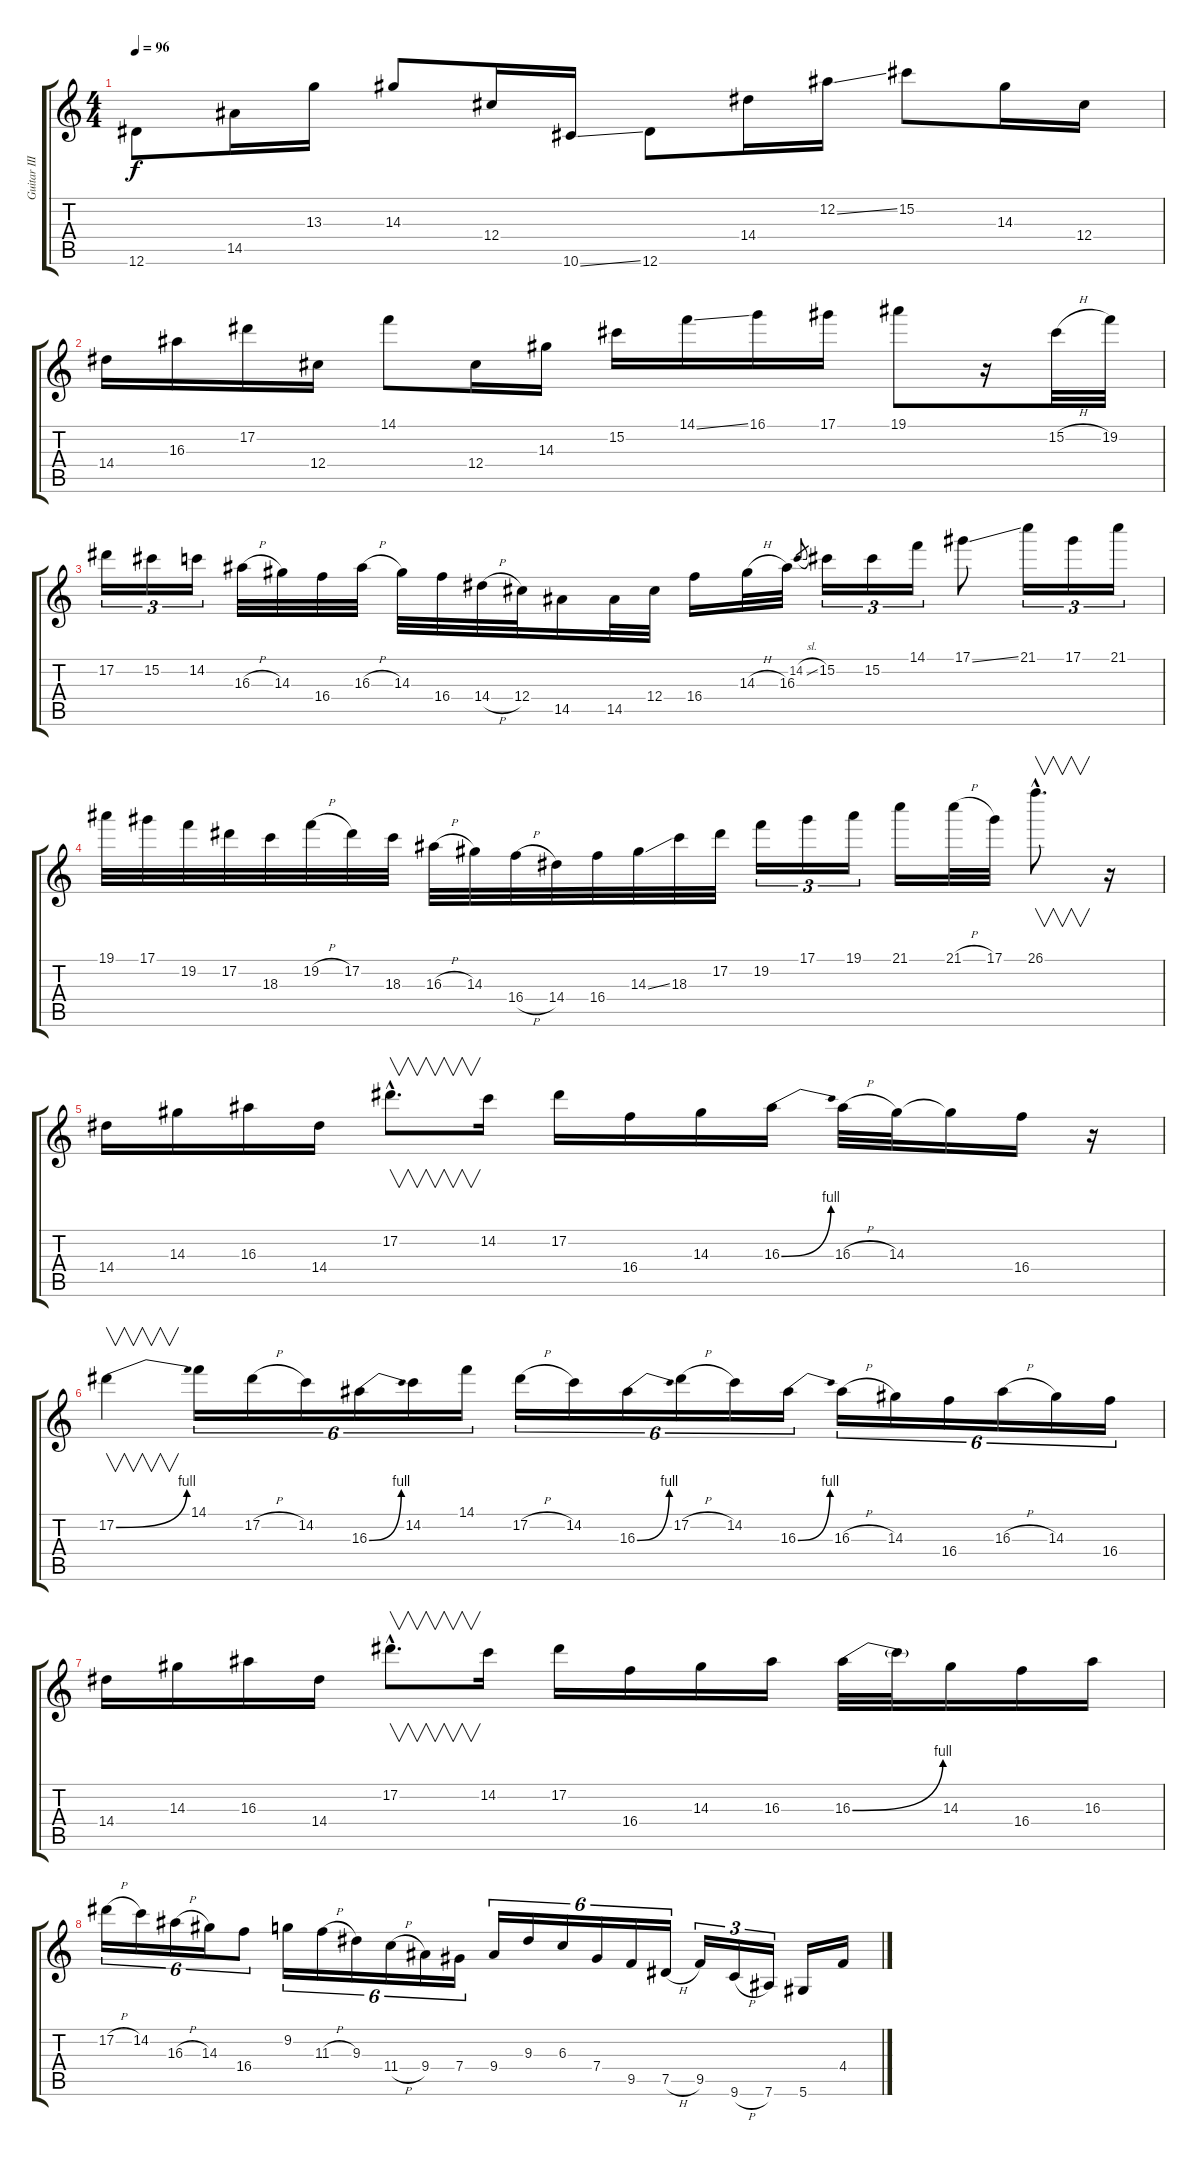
\track ("Guitar III" "Guitar III") {instrument electricguitarclean}
\staff {score tabs}
\tuning (Eb4 Bb3 Gb3 Db3 Ab2 Eb2) {hide}
\ts (4 4)
\tempo 96
\clef g2
\ks c
12.6.8{dy f} 14.5.16 13.3.16 14.3.8 12.4.16 10.6{ss}.16 12.6.8 14.4.16 12.2{ss}.16 15.2.8 14.3.16 12.4.16 |
14.4.16 16.3.16 17.2.16 12.4.16 14.1.8 12.4.16 14.3.16 15.2.16 14.1{ss}.16 16.1.16 17.1.16 19.1.8 r.16 15.2{h}.32 19.2.32 |
17.2.16{tu (3 2)} 15.2.16{tu (3 2)} 14.2.16{tu (3 2)} 16.3{h}.32 14.3.32 16.4.32 16.3{h}.32 14.3.32 16.4.32 14.4{h}.32 12.4.32 14.5.16 14.5.32 12.4.32 16.4.16 14.3{h}.32 16.3.32 14.2{sl}.8{gr} 15.2.16{tu (3 2)} 15.2.16{tu (3 2)} 14.1.16{tu (3 2)} 17.1{ss}.8 21.1.16{tu (3 2)} 17.1.16{tu (3 2)} 21.1.16{tu (3 2)} |
19.1.32 17.1.32 19.2.32 17.2.32 18.3.32 19.2{h}.32 17.2.32 18.3.32 16.3{h}.32 14.3.32 16.4{h}.32 14.4.32 16.4.32 14.3{ss}.32 18.3.32 17.2.32 19.2.16{tu (3 2)} 17.1.16{tu (3 2)} 19.1.16{tu (3 2)} 21.1.16 21.1{h}.32 17.1.32 26.1{hac}.8{v d} r.16 |
14.4.16 14.3.16 16.3.16 14.4.16 17.2{hac}.8{v d} 14.2.16 17.2.16 16.4.16 14.3.16 16.3{be (bend 0 0 60 4)}.16 16.3{h}.32 14.3.32 14.3{t}.16 16.4.16 r.16 |
17.2{be (bend 0 0 60 4)}.4{v} 14.1.16{tu (6 4)} 17.2{h}.16{tu (6 4)} 14.2.16{tu (6 4)} 16.3{be (bend 0 0 60 4)}.16{tu (6 4)} 14.2.16{tu (6 4)} 14.1.16{tu (6 4)} 17.2{h}.16{tu (6 4)} 14.2.16{tu (6 4)} 16.3{be (bend 0 0 60 4)}.16{tu (6 4)} 17.2{h}.16{tu (6 4)} 14.2.16{tu (6 4)} 16.3{be (bend 0 0 60 4)}.16{tu (6 4)} 16.3{h}.16{tu (6 4)} 14.3.16{tu (6 4)} 16.4.16{tu (6 4)} 16.3{h}.16{tu (6 4)} 14.3.16{tu (6 4)} 16.4.16{tu (6 4)} |
14.4.16 14.3.16 16.3.16 14.4.16 17.2{hac}.8{v d} 14.2.16 17.2.16 16.4.16 14.3.16 16.3.16 16.3{be (bend 0 0 60 4)}.32 16.3{t}.32 14.3.16 16.4.16 16.3.16 |
17.2{h}.16{tu (6 4)} 14.2.16{tu (6 4)} 16.3{h}.16{tu (6 4)} 14.3.16{tu (6 4)} 16.4.8{tu (6 4)} 9.2.16{tu (6 4)} 11.3{h}.16{tu (6 4)} 9.3.16{tu (6 4)} 11.4{h}.16{tu (6 4)} 9.4.16{tu (6 4)} 7.4.16{tu (6 4)} 9.4.16{tu (6 4)} 9.3.16{tu (6 4)} 6.3.16{tu (6 4)} 7.4.16{tu (6 4)} 9.5.16{tu (6 4)} 7.5{h}.16{tu (6 4)} 9.5.16{tu (3 2)} 9.6{h}.16{tu (3 2)} 7.6.16{tu (3 2)} 5.6.16 4.4.16{instrument guitarharmonics}
